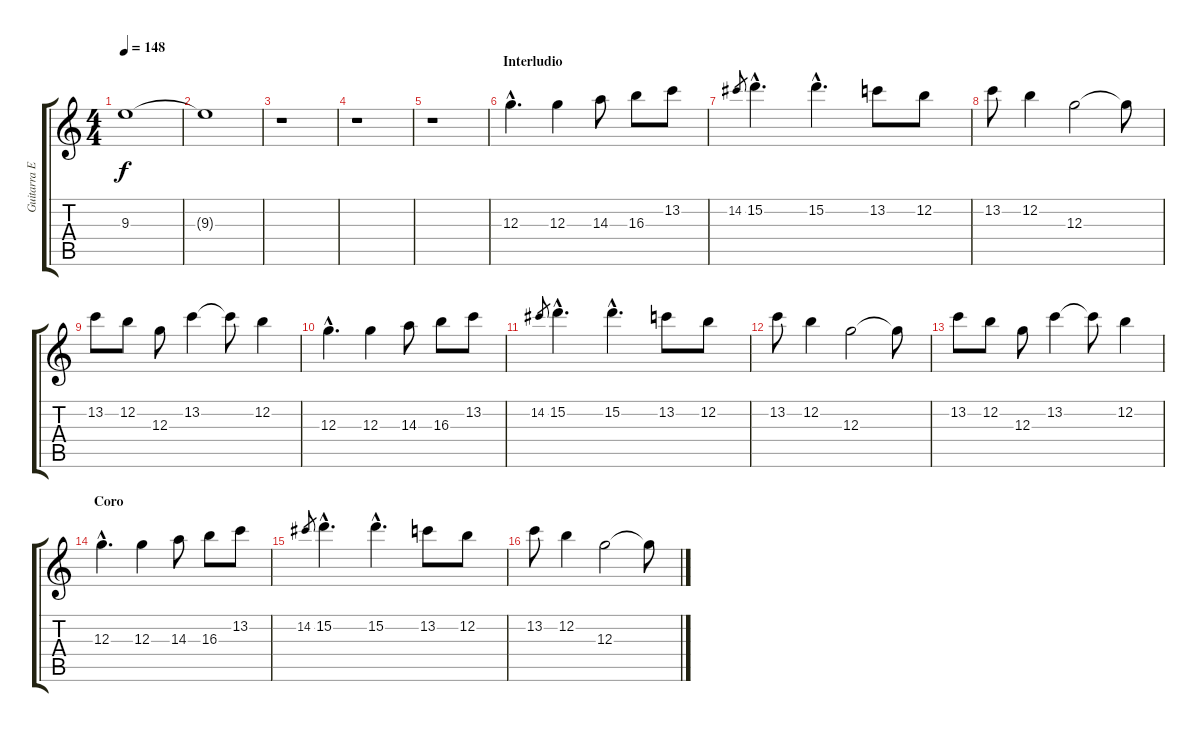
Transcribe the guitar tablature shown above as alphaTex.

\track ("Guitarra Electrica" "Guitarra E") {instrument distortionguitar}
\staff {score tabs}
\tuning (E4 B3 G3 D3 A2 E2) {hide}
\ts (4 4)
\tempo 148
\clef g2
\ks c
9.3{t}.1{dy f volume 9} |
9.3{t}.1 |
r.1 |
r.1 |
r.1 |
\section ("" "Interludio")
12.3{hac}.4{d volume 14} 12.3.4 14.3.8 16.3.8 13.2.8 |
14.2.8{gr} 15.2{hac}.4{d} 15.2{hac}.4{d} 13.2.8 12.2.8 |
13.2.8 12.2.4 12.3.2 12.3{t}.8 |
13.2.8 12.2.8 12.3.8 13.2.4 13.2{t}.8 12.2.4 |
12.3{hac}.4{d} 12.3.4 14.3.8 16.3.8 13.2.8 |
14.2.8{gr} 15.2{hac}.4{d} 15.2{hac}.4{d} 13.2.8 12.2.8 |
13.2.8 12.2.4 12.3.2 12.3{t}.8 |
13.2.8 12.2.8 12.3.8 13.2.4 13.2{t}.8 12.2.4 |
\section ("" "Coro")
12.3{hac}.4{d volume 14} 12.3.4 14.3.8 16.3.8 13.2.8 |
14.2.8{gr} 15.2{hac}.4{d} 15.2{hac}.4{d} 13.2.8 12.2.8 |
13.2.8 12.2.4 12.3.2 12.3{t}.8
